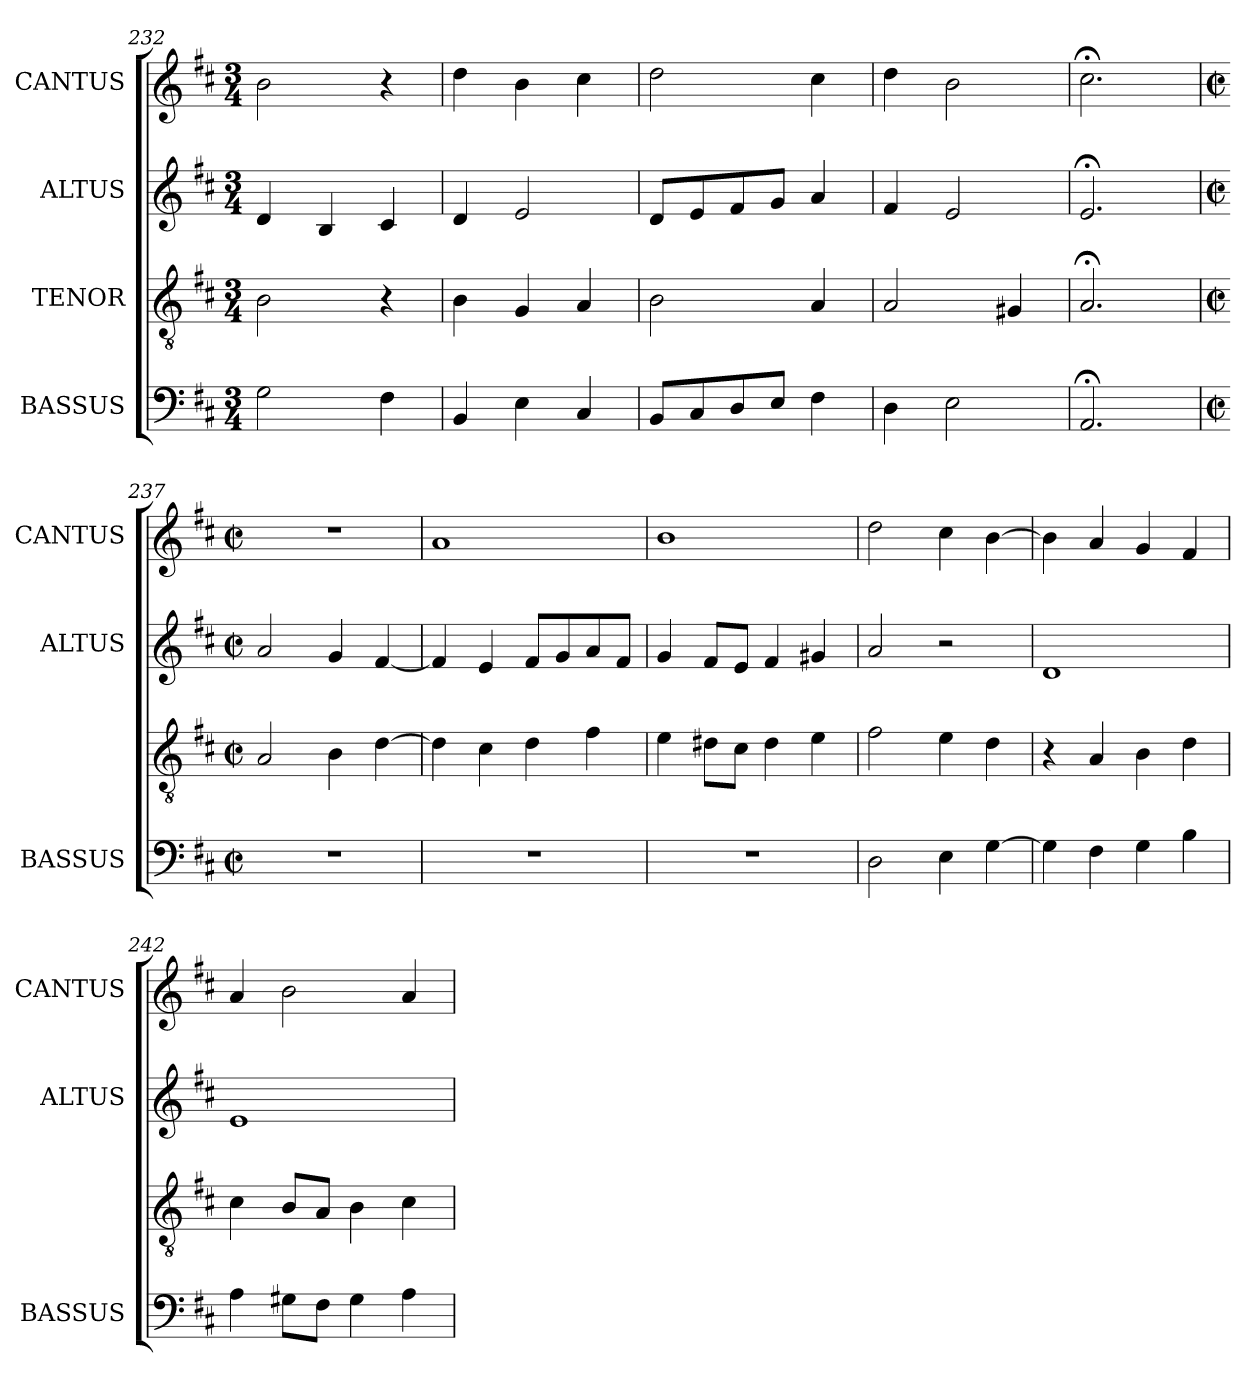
**kern	**kern	**kern	**kern
*part4	*part3	*part2	*part1
*staff4	*staff3	*staff2	*staff1
*I"BASSUS	*I"TENOR	*I"ALTUS	*I"CANTUS
*I'BASSUS	*	*I'ALTUS	*I'CANTUS
*clefF4	*clefGv2	*clefG2	*clefG2
*k[f#c#]	*k[f#c#]	*k[f#c#]	*k[f#c#]
*D:	*D:	*D:	*D:
*M3/4	*M3/4	*M3/4	*M3/4
=232	=232	=232	=232
2G\	2B\	4d/	2b\
.	.	4B/	.
4F#\	4r	4c#/	4r
=233	=233	=233	=233
4BB/	4B\	4d/	4dd\
4E\	4G/	2e/	4b\
4C#/	4A/	.	4cc#\
=234	=234	=234	=234
8BB/L	2B\	8d/L	2dd\
8C#/	.	8e/	.
8D/	.	8f#/	.
8E/J	.	8g/J	.
4F#\	4A/	4a/	4cc#\
=235	=235	=235	=235
4D\	2A/	4f#/	4dd\
2E\	.	2e/	2b\
.	4G#X/	.	.
=236	=236	=236	=236
2.AA;/	2.A;/	2.e;/	2.cc#;<\
!!LO:PB:g=z
=237!	=237!	=237!	=237!
*M2/2	*M2/2	*M2/2	*M2/2
*met(c|)	*met(c|)	*met(c|)	*met(c|)
1r	2A/	2a/	1r
.	4B\	4g/	.
.	[>4d\	[<4f#/	.
=238	=238	=238	=238
1r	4d\]	4f#/]	1a
.	4c#\	4e/	.
.	4d\	8f#/L	.
.	.	8g/	.
.	4f#\	8a/	.
.	.	8f#/J	.
=239	=239	=239	=239
1r	4e\	4g/	1b
.	8d#X\L	8f#/L	.
.	8c#\J	8e/J	.
.	4d#\	4f#/	.
.	4e\	4g#X/	.
=240	=240	=240	=240
2D\	2f#\	2a/	2dd\
4E\	4e\	2r	4cc#\
[>4G\	4d\	.	[>4b\
=241	=241	=241	=241
4G\]	4r	1d	4b\]
4F#\	4A/	.	4a/
4G\	4B\	.	4g/
4B\	4d\	.	4f#/
=242	=242	=242	=242
4A\	4c#\	1e	4a/
8G#X\L	8B/L	.	2b\
8F#\J	8A/J	.	.
4G#\	4B\	.	.
4A\	4c#\	.	4a/
=	=	=	=
*-	*-	*-	*-
